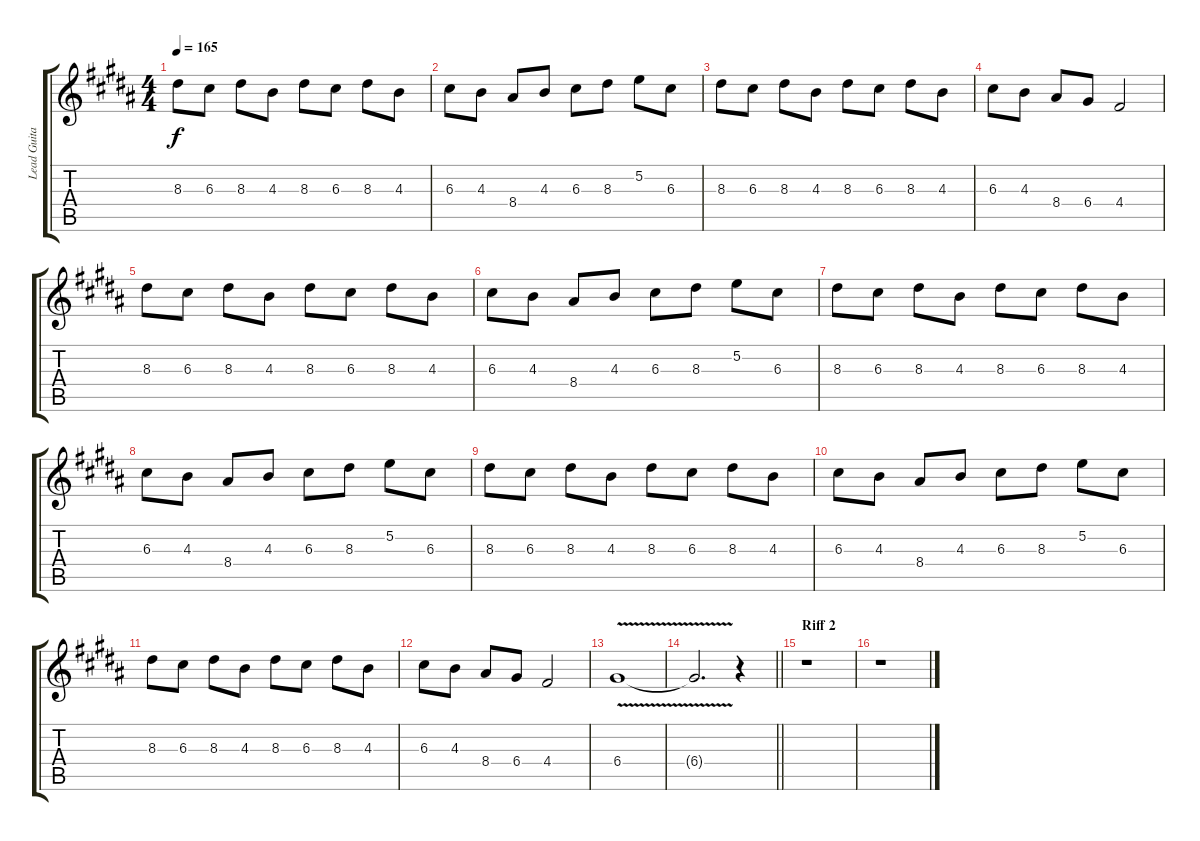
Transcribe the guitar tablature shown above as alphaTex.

\track ("Lead Guitar 2: Tapani Kangas" "Lead Guita") {instrument overdrivenguitar}
\staff {score tabs}
\tuning (E4 B3 G3 D3 A2 E2) {hide}
\ts (4 4)
\tempo 165
\clef g2
\ks g#minor
8.3.8{dy f} 6.3.8 8.3.8 4.3.8 8.3.8 6.3.8 8.3.8 4.3.8 |
6.3.8 4.3.8 8.4.8 4.3.8 6.3.8 8.3.8 5.2.8 6.3.8 |
8.3.8 6.3.8 8.3.8 4.3.8 8.3.8 6.3.8 8.3.8 4.3.8 |
6.3.8 4.3.8 8.4.8 6.4.8 4.4.2 |
8.3.8 6.3.8 8.3.8 4.3.8 8.3.8 6.3.8 8.3.8 4.3.8 |
6.3.8 4.3.8 8.4.8 4.3.8 6.3.8 8.3.8 5.2.8 6.3.8 |
8.3.8 6.3.8 8.3.8 4.3.8 8.3.8 6.3.8 8.3.8 4.3.8 |
6.3.8 4.3.8 8.4.8 4.3.8 6.3.8 8.3.8 5.2.8 6.3.8 |
8.3.8 6.3.8 8.3.8 4.3.8 8.3.8 6.3.8 8.3.8 4.3.8 |
6.3.8 4.3.8 8.4.8 4.3.8 6.3.8 8.3.8 5.2.8 6.3.8 |
8.3.8 6.3.8 8.3.8 4.3.8 8.3.8 6.3.8 8.3.8 4.3.8 |
6.3.8 4.3.8 8.4.8 6.4.8 4.4.2 |
6.4{v}.1 |
\barLineRight lightlight
6.4{t}.2{d} r.4 |
\section ("" "Riff 2")
r.1 |
r.1
